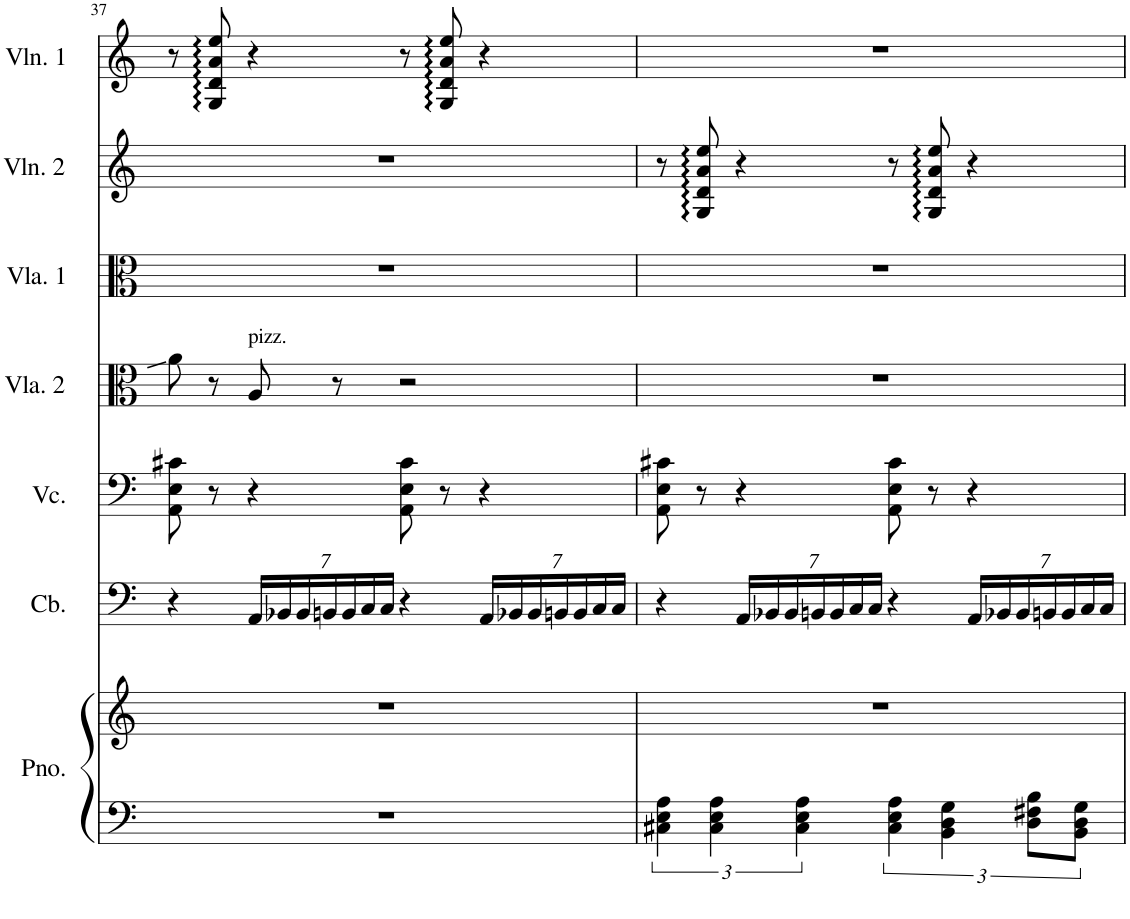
**kern	**kern	**kern	**kern	**kern	**kern	**kern	**kern
*part7	*part7	*part6	*part5	*part4	*part3	*part2	*part1
*staff8	*staff7	*staff6	*staff5	*staff4	*staff3	*staff2	*staff1
*I"Piano	*	*I"Kontrabasso	*I"Viulusello	*I"Viola 2	*I"Viola 1	*I"Viulu 2	*I"Viulu 1
*I'Pno.	*	*	*	*I'Vla. 2	*I'Vla. 1	*	*
!!LO:PB:g=z
*clefF4	*clefG2	*clefF4	*clefF4	*clefC3	*clefC3	*clefG2	*clefG2
*	*	*Trd7c12	*	*	*	*	*
*k[]	*k[]	*k[]	*k[]	*k[]	*k[]	*k[]	*k[]
*M4/4	*M4/4	*M4/4	*M4/4	*M4/4	*M4/4	*M4/4	*M4/4
*met(c)	*met(c)	*met(c)	*met(c)	*met(c)	*met(c)	*met(c)	*met(c)
=37	=37	=37	=37	=37	=37	=37	=37
1r	1r	4r	8AA\ 8E\ 8c#X\	8a\	1r	1r	8r
.	.	.	8r	8r	.	.	8G/ 8d/ 8a/ 8ee/
*	*	*Xbrackettup	*	*	*	*	*
!	!	!	!	!LO:TX:a:t=pizz.	!	!	!
.	.	28AA/LL	4r	8A/	.	.	4r
.	.	28BB-X/	.	.	.	.	.
.	.	28BB-/	.	.	.	.	.
.	.	28BBn/	.	.	.	.	.
.	.	.	.	8r	.	.	.
.	.	28BB/	.	.	.	.	.
.	.	28C/	.	.	.	.	.
.	.	28C/JJ	.	.	.	.	.
.	.	4r	8AA\ 8E\ 8c#\	2r	.	.	8r
.	.	.	8r	.	.	.	8G/ 8d/ 8a/ 8ee/
.	.	28AA/LL	4r	.	.	.	4r
.	.	28BB-X/	.	.	.	.	.
.	.	28BB-/	.	.	.	.	.
.	.	28BBn/	.	.	.	.	.
.	.	28BB/	.	.	.	.	.
.	.	28C/	.	.	.	.	.
.	.	28C/JJ	.	.	.	.	.
=38	=38	=38	=38	=38	=38	=38	=38
6C#X\ 6E\ 6A\	1r	4r	8AA\ 8E\ 8c#X\	1r	1r	8r	1r
.	.	.	8r	.	.	8G/ 8d/ 8a/ 8ee/	.
6C#\ 6E\ 6A\	.	.	.	.	.	.	.
.	.	28AA/LL	4r	.	.	4r	.
.	.	28BB-X/	.	.	.	.	.
.	.	28BB-/	.	.	.	.	.
6C#\ 6E\ 6A\	.	.	.	.	.	.	.
.	.	28BBn/	.	.	.	.	.
.	.	28BB/	.	.	.	.	.
.	.	28C/	.	.	.	.	.
.	.	28C/JJ	.	.	.	.	.
6C#\ 6E\ 6A\	.	4r	8AA\ 8E\ 8c#\	.	.	8r	.
.	.	.	8r	.	.	8G/ 8d/ 8a/ 8ee/	.
6BB\ 6D\ 6G\	.	.	.	.	.	.	.
.	.	28AA/LL	4r	.	.	4r	.
.	.	28BB-X/	.	.	.	.	.
.	.	28BB-/	.	.	.	.	.
12D\ 12F#X\ 12B\L	.	.	.	.	.	.	.
.	.	28BBn/	.	.	.	.	.
.	.	28BB/	.	.	.	.	.
12BB\ 12D\ 12G\J	.	.	.	.	.	.	.
.	.	28C/	.	.	.	.	.
.	.	28C/JJ	.	.	.	.	.
=	=	=	=	=	=	=	=
*-	*-	*-	*-	*-	*-	*-	*-
